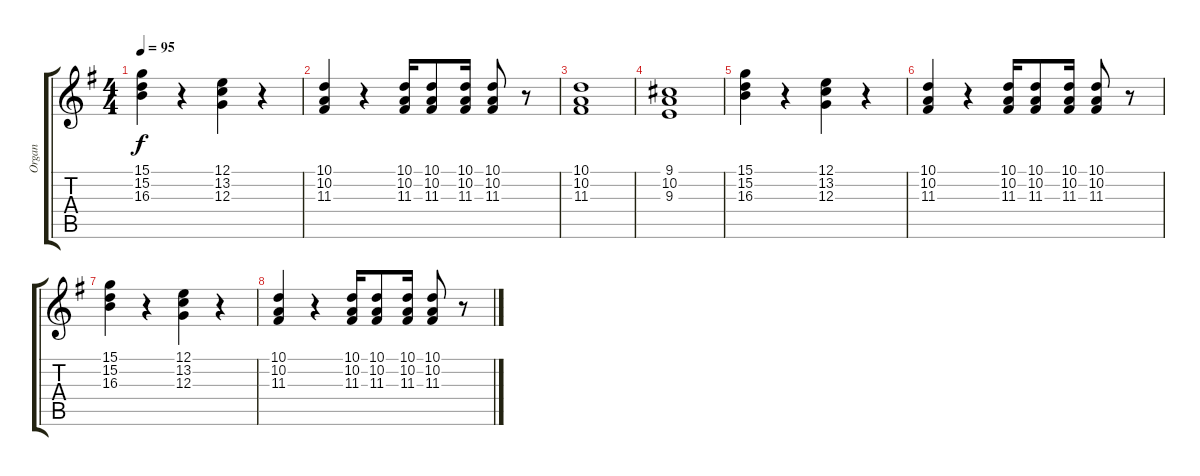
\track ("Organ" "Organ") {instrument lead5charang}
\staff {score tabs}
\tuning (E4 B3 G3 D3 A2 E2) {hide}
\ts (4 4)
\tempo 95
\clef g2
\ks g
(15.1 15.2 16.3).4{dy f} r.4 (12.1 13.2 12.3).4 r.4 |
(10.1 10.2 11.3).4 r.4 (10.1 10.2 11.3).16 (10.1 10.2 11.3).8 (10.1 10.2 11.3).16 (10.1 10.2 11.3).8 r.8 |
(10.1 10.2 11.3).1 |
(9.1 10.2 9.3).1{volume 0} |
(15.1 15.2 16.3).4 r.4 (12.1 13.2 12.3).4 r.4 |
(10.1 10.2 11.3).4 r.4 (10.1 10.2 11.3).16 (10.1 10.2 11.3).8 (10.1 10.2 11.3).16 (10.1 10.2 11.3).8 r.8 |
(15.1 15.2 16.3).4 r.4 (12.1 13.2 12.3).4 r.4 |
(10.1 10.2 11.3).4 r.4 (10.1 10.2 11.3).16 (10.1 10.2 11.3).8 (10.1 10.2 11.3).16 (10.1 10.2 11.3).8 r.8
